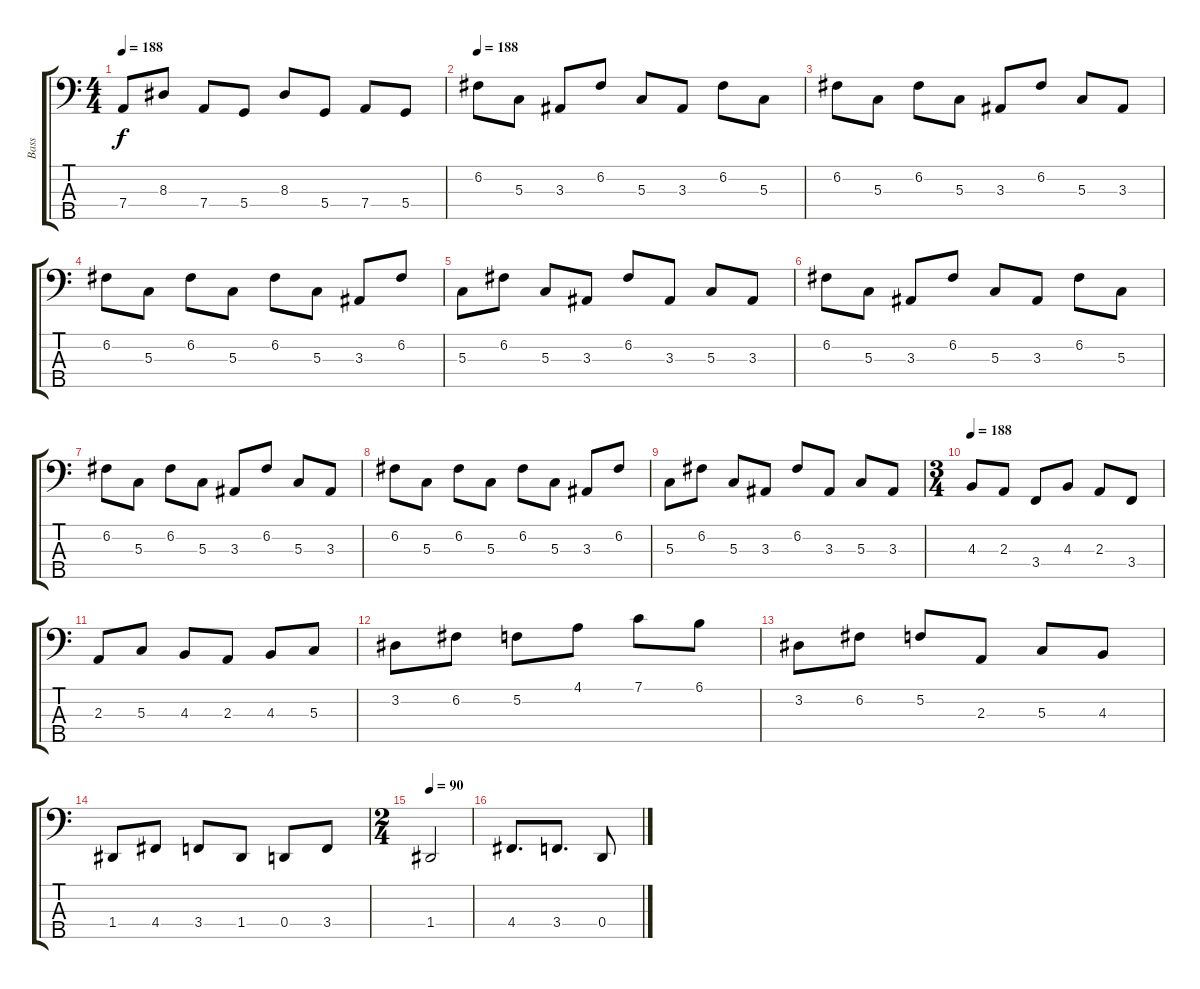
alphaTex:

\track ("Bass" "Bass") {instrument electricbassfinger}
\staff {score tabs}
\tuning (F2 C2 G1 D1 A0) {hide}
\ts (4 4)
\tempo 188
\clef f4
\ks c
7.4.8{dy f} 8.3.8 7.4.8 5.4.8 8.3.8 5.4.8 7.4.8 5.4.8 |
\tempo 188
6.2.8 5.3.8 3.3.8 6.2.8 5.3.8 3.3.8 6.2.8 5.3.8 |
6.2.8 5.3.8 6.2.8 5.3.8 3.3.8 6.2.8 5.3.8 3.3.8 |
6.2.8 5.3.8 6.2.8 5.3.8 6.2.8 5.3.8 3.3.8 6.2.8 |
5.3.8 6.2.8 5.3.8 3.3.8 6.2.8 3.3.8 5.3.8 3.3.8 |
6.2.8 5.3.8 3.3.8 6.2.8 5.3.8 3.3.8 6.2.8 5.3.8 |
6.2.8 5.3.8 6.2.8 5.3.8 3.3.8 6.2.8 5.3.8 3.3.8 |
6.2.8 5.3.8 6.2.8 5.3.8 6.2.8 5.3.8 3.3.8 6.2.8 |
5.3.8 6.2.8 5.3.8 3.3.8 6.2.8 3.3.8 5.3.8 3.3.8 |
\ts (3 4)
\tempo 188
4.3.8 2.3.8 3.4.8 4.3.8 2.3.8 3.4.8 |
2.3.8 5.3.8 4.3.8 2.3.8 4.3.8 5.3.8 |
3.2.8 6.2.8 5.2.8 4.1.8 7.1.8 6.1.8 |
3.2.8 6.2.8 5.2.8 2.3.8 5.3.8 4.3.8 |
1.4.8 4.4.8 3.4.8 1.4.8 0.4.8 3.4.8 |
\ts (2 4)
\tempo 90
1.4.2 |
4.4.8{d} 3.4.8{d} 0.4.8
